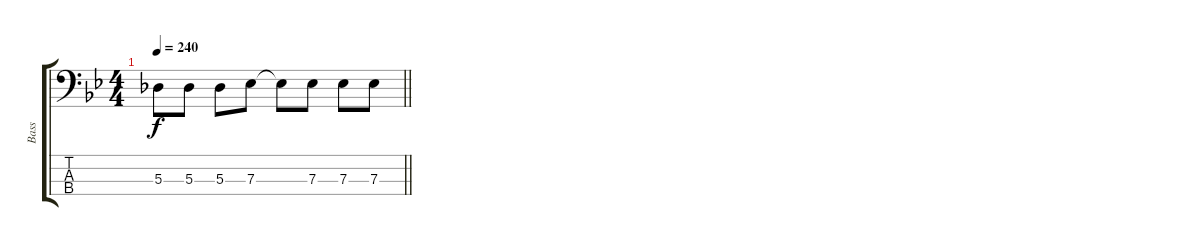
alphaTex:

\track ("Bass" "Bass") {instrument electricbasspick}
\staff {score tabs}
\tuning (Gb2 Db2 Ab1 Db1) {hide}
\ts (4 4)
\tempo 240
\clef f4
\barLineRight lightlight
\ks bb
5.3.8{dy f} 5.3.8 5.3.8 7.3.8 7.3{t}.8 7.3.8 7.3.8 7.3.8
